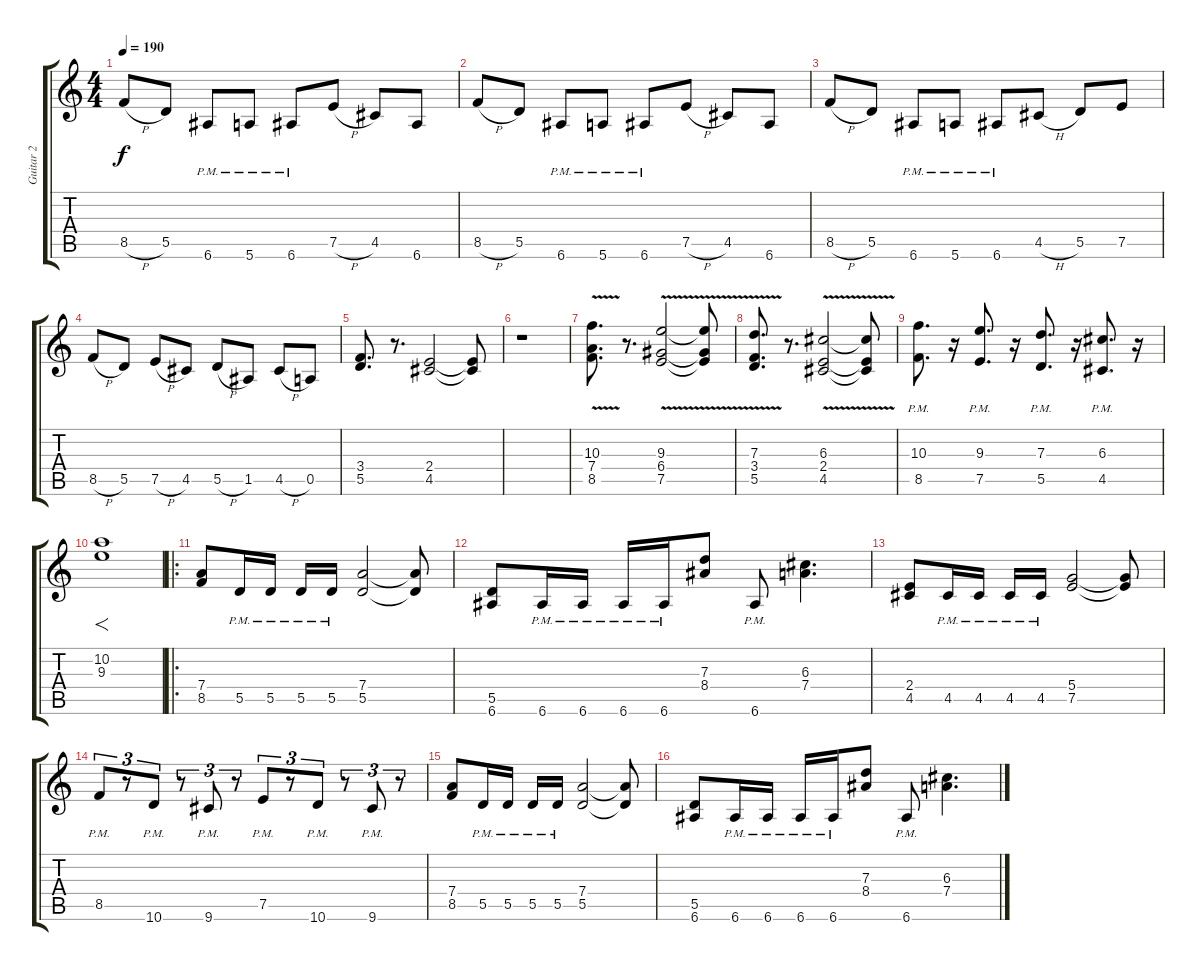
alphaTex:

\track ("Guitar 2" "Guitar 2") {instrument distortionguitar}
\staff {score tabs}
\tuning (E4 B3 G3 D3 A2 E2) {hide}
\ts (4 4)
\tempo 190
\clef g2
\ks c
8.5{h}.8{dy f} 5.5.8 6.6{pm}.8 5.6{pm}.8 6.6{pm}.8 7.5{h}.8 4.5.8 6.6.8 |
8.5{h}.8 5.5.8 6.6{pm}.8 5.6{pm}.8 6.6{pm}.8 7.5{h}.8 4.5.8 6.6.8 |
8.5{h}.8 5.5.8 6.6{pm}.8 5.6{pm}.8 6.6{pm}.8 4.5{h}.8 5.5.8 7.5.8 |
8.5{h}.8 5.5.8 7.5{h}.8 4.5.8 5.5{h}.8 1.5.8 4.5{h}.8 0.5.8 |
(3.4 5.5).8{d} r.8{d} (2.4 4.5).2 (2.4{t} 4.5{t}).8 |
r.1 |
(10.3{v} 7.4 8.5).8{d} r.8{d} (9.3{v} 6.4 7.5).2 (9.3{t} 6.4{t} 7.5{t}).8 |
(7.3{v} 3.4 5.5).8{d} r.8{d} (6.3{v} 2.4 4.5).2 (6.3{t} 2.4{t} 4.5{t}).8 |
(10.3{pm} 8.5{pm}).8{d} r.16 (9.3{pm} 7.5{pm}).8{d} r.16 (7.3{pm} 5.5{pm}).8{d} r.16 (6.3{pm} 4.5{pm}).8{d} r.16 |
(10.2 9.3).1{f} |
\ro
(7.4 8.5).8 5.5{pm}.16 5.5{pm}.16 5.5{pm}.16 5.5{pm}.16 (7.4 5.5).2 (7.4{t} 5.5{t}).8 |
(5.5 6.6).8 6.6{pm}.16 6.6{pm}.16 6.6{pm}.16 6.6{pm}.16 (7.3 8.4).8 6.6{pm}.8 (6.3 7.4).4{d} |
(2.4 4.5).8 4.5{pm}.16 4.5{pm}.16 4.5{pm}.16 4.5{pm}.16 (5.4 7.5).2 (5.4{t} 7.5{t}).8 |
8.5{pm}.8{tu (3 2)} r.8{tu (3 2)} 10.6{pm}.8{tu (3 2)} r.8{tu (3 2)} 9.6{pm}.8{tu (3 2)} r.8{tu (3 2)} 7.5{pm}.8{tu (3 2)} r.8{tu (3 2)} 10.6{pm}.8{tu (3 2)} r.8{tu (3 2)} 9.6{pm}.8{tu (3 2)} r.8{tu (3 2)} |
(7.4 8.5).8 5.5{pm}.16 5.5{pm}.16 5.5{pm}.16 5.5{pm}.16 (7.4 5.5).2 (7.4{t} 5.5{t}).8 |
(5.5 6.6).8 6.6{pm}.16 6.6{pm}.16 6.6{pm}.16 6.6{pm}.16 (7.3 8.4).8 6.6{pm}.8 (6.3 7.4).4{d}
